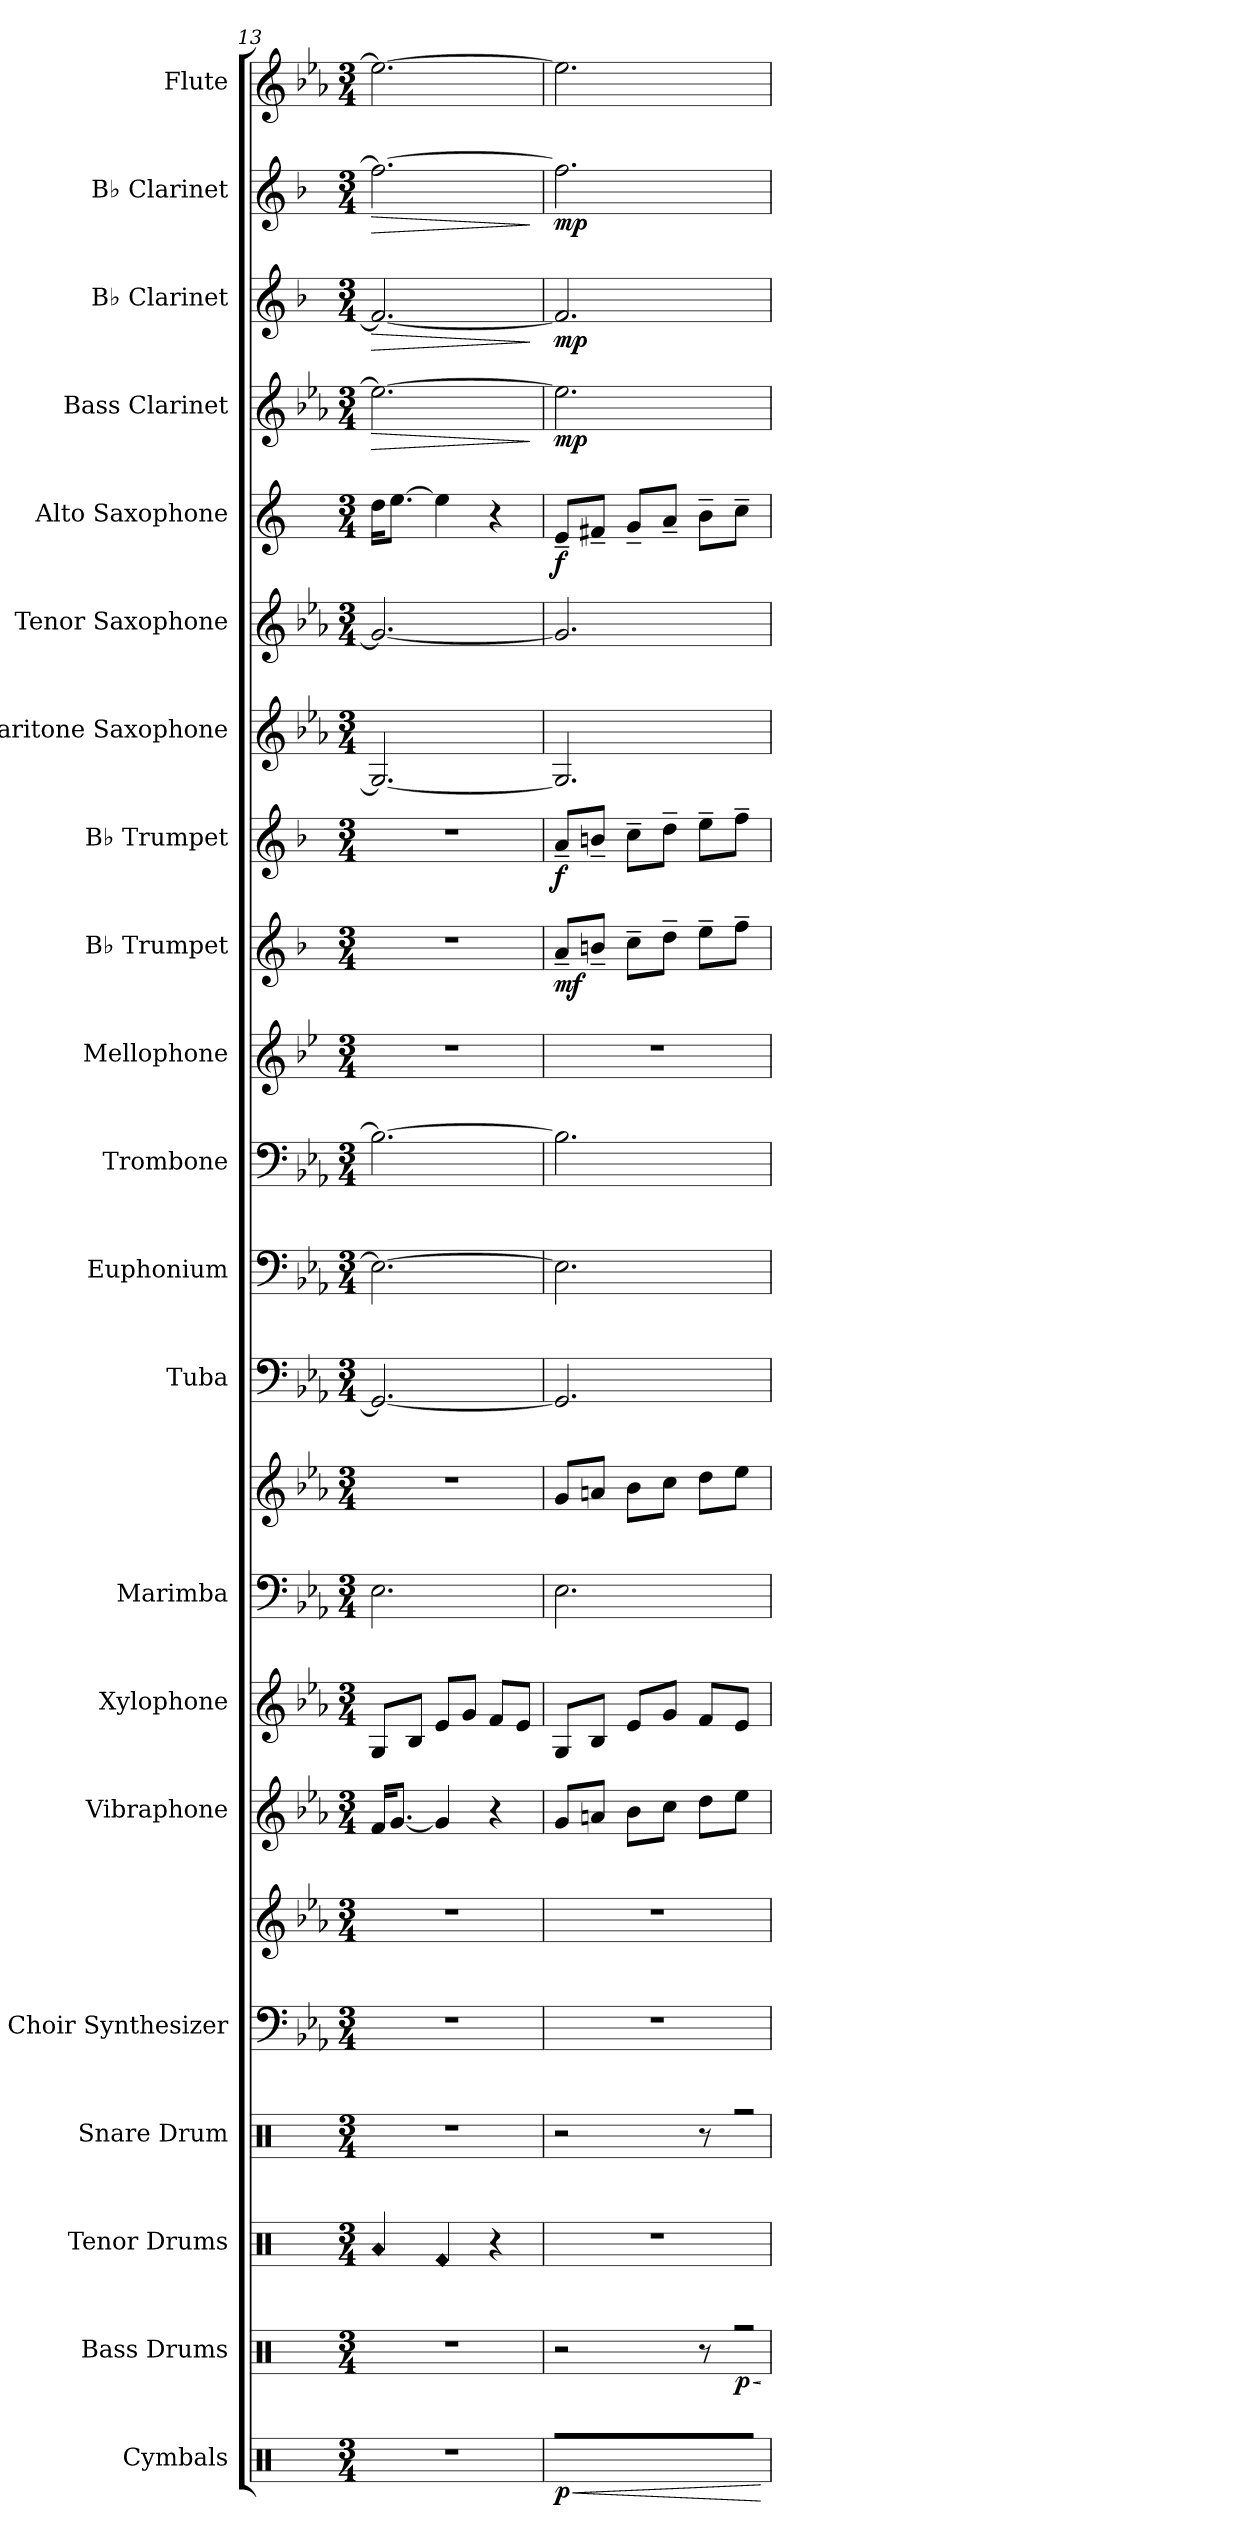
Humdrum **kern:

**kern	**dynam	**kern	**dynam	**kern	**kern	**kern	**kern	**kern	**kern	**kern	**kern	**kern	**kern	**kern	**kern	**kern	**dynam	**kern	**dynam	**kern	**kern	**kern	**dynam	**kern	**dynam	**kern	**dynam	**kern	**dynam	**kern
*part21	*part21	*part20	*part20	*part19	*part18	*part17	*part17	*part16	*part15	*part14	*part14	*part13	*part12	*part11	*part10	*part9	*part9	*part8	*part8	*part7	*part6	*part5	*part5	*part4	*part4	*part3	*part3	*part2	*part2	*part1
*staff23	*staff23	*staff22	*staff22	*staff21	*staff20	*staff19	*staff18	*staff17	*staff16	*staff15	*staff14	*staff13	*staff12	*staff11	*staff10	*staff9	*staff9	*staff8	*staff8	*staff7	*staff6	*staff5	*staff5	*staff4	*staff4	*staff3	*staff3	*staff2	*staff2	*staff1
*I"Cymbals	*	*I"Bass Drums	*	*I"Tenor Drums	*I"Snare Drum	*I"Choir Synthesizer	*	*I"Vibraphone	*I"Xylophone	*I"Marimba	*	*I"Tuba	*I"Euphonium	*I"Trombone	*I"Mellophone	*I"B♭ Trumpet	*	*I"B♭ Trumpet	*	*I"Baritone Saxophone	*I"Tenor Saxophone	*I"Alto Saxophone	*	*I"Bass Clarinet	*	*I"B♭ Clarinet	*	*I"B♭ Clarinet	*	*I"Flute
*I'Cym.	*	*I'B.D.	*	*I'T.D.	*I'S.D.	*I'Synth.	*	*I'Vib.	*I'Xyl.	*I'Mrm.	*	*I'Tba.	*I'Euph.	*I'Tbn.	*I'Mello.	*I'B♭ Tpt.	*	*I'B♭ Tpt.	*	*I'Bar. Sax.	*I'T. Sax.	*I'A. Sax.	*	*I'B. Cl.	*	*I'B♭ Cl.	*	*I'B♭ Cl.	*	*I'Fl.
*clefX	*	*clefX	*	*clefX	*clefX	*clefF4	*clefG2	*clefG2	*clefG2	*clefF4	*clefG2	*clefF4	*clefF4	*clefF4	*clefG2	*clefG2	*	*clefG2	*	*clefG2	*clefG2	*clefG2	*	*clefG2	*	*clefG2	*	*clefG2	*	*clefG2
*	*	*	*	*	*	*	*	*	*ITrd-7c-12	*	*	*	*	*	*ITrd4c7	*ITrd1c2	*	*ITrd1c2	*	*ITrd12c21	*ITrd8c14	*ITrd5c9	*	*ITrd8c14	*	*ITrd1c2	*	*ITrd1c2	*	*
*k[]	*	*k[]	*	*k[]	*k[]	*k[b-e-a-]	*k[b-e-a-]	*k[b-e-a-]	*k[b-e-a-]	*k[b-e-a-]	*k[b-e-a-]	*k[b-e-a-]	*k[b-e-a-]	*k[b-e-a-]	*k[b-e-a-]	*k[b-e-a-]	*	*k[b-e-a-]	*	*k[b-e-a-]	*k[b-e-a-]	*k[b-e-a-]	*	*k[b-e-a-]	*	*k[b-e-a-]	*	*k[b-e-a-]	*	*k[b-e-a-]
*M3/4	*	*M3/4	*	*M3/4	*M3/4	*M3/4	*M3/4	*M3/4	*M3/4	*M3/4	*M3/4	*M3/4	*M3/4	*M3/4	*M3/4	*M3/4	*	*M3/4	*	*M3/4	*M3/4	*M3/4	*	*M3/4	*	*M3/4	*	*M3/4	*	*M3/4
=13	=13	=13	=13	=13	=13	=13	=13	=13	=13	=13	=13	=13	=13	=13	=13	=13	=13	=13	=13	=13	=13	=13	=13	=13	=13	=13	=13	=13	=13	=13
!	!	!	!	!LO:N:head=diamond	!	!	!	!	!	!	!	!	!	!	!	!	!	!	!	!	!	!	!	!	!LO:HP:b	!	!LO:HP:b	!	!LO:HP:b	!
2.r	.	2.r	.	4Ra/	2.r	2.r	2.r	16f/KL	8g/L	2.E-\	2.r	2.GG/_	2.E-\_	2.B-\_	2.r	2.r	.	2.r	.	2.GG/_	2.G/_	16f\KL	.	2.e-\_	>	2.e-/_	>	2.ee-\_	>	2.ee-\_
.	.	.	.	.	.	.	.	[8.g/J	.	.	.	.	.	.	.	.	.	.	.	.	.	[8.g\J	.	.	.	.	.	.	.	.
.	.	.	.	.	.	.	.	.	8b-/J	.	.	.	.	.	.	.	.	.	.	.	.	.	.	.	.	.	.	.	.	.
!	!	!	!	!LO:N:head=diamond	!	!	!	!	!	!	!	!	!	!	!	!	!	!	!	!	!	!	!	!	!	!	!	!	!	!
.	.	.	.	4Rf/	.	.	.	4g/]	8ee-/L	.	.	.	.	.	.	.	.	.	.	.	.	4g\]	.	.	.	.	.	.	.	.
.	.	.	.	.	.	.	.	.	8gg/J	.	.	.	.	.	.	.	.	.	.	.	.	.	.	.	.	.	.	.	.	.
.	.	.	.	4r	.	.	.	4r	8ff/L	.	.	.	.	.	.	.	.	.	.	.	.	4r	.	.	.	.	.	.	.	.
.	.	.	.	.	.	.	.	.	8ee-/J	.	.	.	.	.	.	.	.	.	.	.	.	.	.	.	.	.	.	.	.	.
.	.	.	.	.	.	.	.	.	.	.	.	.	.	.	.	.	.	.	.	.	.	.	.	.	]	.	]	.	]	.
=14	=14	=14	=14	=14	=14	=14	=14	=14	=14	=14	=14	=14	=14	=14	=14	=14	=14	=14	=14	=14	=14	=14	=14	=14	=14	=14	=14	=14	=14	=14
!LO:N:head=diamond	!LO:HP:b	!	!	!	!	!	!	!	!	!	!	!	!	!	!	!	!	!	!	!	!	!	!	!	!	!	!	!	!	!
!	!LO:DY:n=1:b	!	!	!	!	!	!	!	!	!	!	!	!	!	!	!	!LO:DY:b	!	!LO:DY:b	!	!	!	!LO:DY:b	!	!LO:DY:b	!	!LO:DY:b	!	!LO:DY:b	!
*tremolo	*	*	*	*	*	*	*	*	*	*	*	*	*	*	*	*	*	*	*	*	*	*	*	*	*	*	*	*	*	*
16R/LL	< p	2r	.	2.r	2r	2.r	2.r	8g/L	8g/L	2.E-\	8g/L	2.GG/]	2.E-\]	2.B-\]	2.r	8g~/L	mf	8g~/L	f	2.GG/]	2.G/]	8G~/L	f	2.e-\]	mp	2.e-/]	mp	2.ee-\]	mp	2.ee-\]
16R/	.	.	.	.	.	.	.	.	.	.	.	.	.	.	.	.	.	.	.	.	.	.	.	.	.	.	.	.	.	.
16R/	.	.	.	.	.	.	.	8an/J	8b-/J	.	8an/J	.	.	.	.	8an~/J	.	8an~/J	.	.	.	8An~/J	.	.	.	.	.	.	.	.
16R/	.	.	.	.	.	.	.	.	.	.	.	.	.	.	.	.	.	.	.	.	.	.	.	.	.	.	.	.	.	.
16R/	.	.	.	.	.	.	.	8b-\L	8ee-/L	.	8b-\L	.	.	.	.	8b-~\L	.	8b-~\L	.	.	.	8B-~/L	.	.	.	.	.	.	.	.
16R/	.	.	.	.	.	.	.	.	.	.	.	.	.	.	.	.	.	.	.	.	.	.	.	.	.	.	.	.	.	.
16R/	.	.	.	.	.	.	.	8cc\J	8gg/J	.	8cc\J	.	.	.	.	8cc~\J	.	8cc~\J	.	.	.	8c~/J	.	.	.	.	.	.	.	.
16R/	.	.	.	.	.	.	.	.	.	.	.	.	.	.	.	.	.	.	.	.	.	.	.	.	.	.	.	.	.	.
16R/	.	8r	.	.	8r	.	.	8dd\L	8ff/L	.	8dd\L	.	.	.	.	8dd~\L	.	8dd~\L	.	.	.	8d~\L	.	.	.	.	.	.	.	.
16R/	.	.	.	.	.	.	.	.	.	.	.	.	.	.	.	.	.	.	.	.	.	.	.	.	.	.	.	.	.	.
!	!	!	!LO:DY:b	!	!	!	!	!	!	!	!	!	!	!	!	!	!	!	!	!	!	!	!	!	!	!	!	!	!	!
16R/	.	16R/LL	p	.	16R/LL	.	.	8ee-\J	8ee-/J	.	8ee-\J	.	.	.	.	8ee-~\J	.	8ee-~\J	.	.	.	8e-~\J	.	.	.	.	.	.	.	.
!	!	!	!LO:HP:b	!	!	!	!	!	!	!	!	!	!	!	!	!	!	!	!	!	!	!	!	!	!	!	!	!	!	!
16R/JJ	.	16R/JJ	<	.	16R/JJ	.	.	.	.	.	.	.	.	.	.	.	.	.	.	.	.	.	.	.	.	.	.	.	.	.
*Xtremolo	*	*	*	*	*	*	*	*	*	*	*	*	*	*	*	*	*	*	*	*	*	*	*	*	*	*	*	*	*	*
.	[	.	[	.	.	.	.	.	.	.	.	.	.	.	.	.	.	.	.	.	.	.	.	.	.	.	.	.	.	.
=	=	=	=	=	=	=	=	=	=	=	=	=	=	=	=	=	=	=	=	=	=	=	=	=	=	=	=	=	=	=
*-	*-	*-	*-	*-	*-	*-	*-	*-	*-	*-	*-	*-	*-	*-	*-	*-	*-	*-	*-	*-	*-	*-	*-	*-	*-	*-	*-	*-	*-	*-
